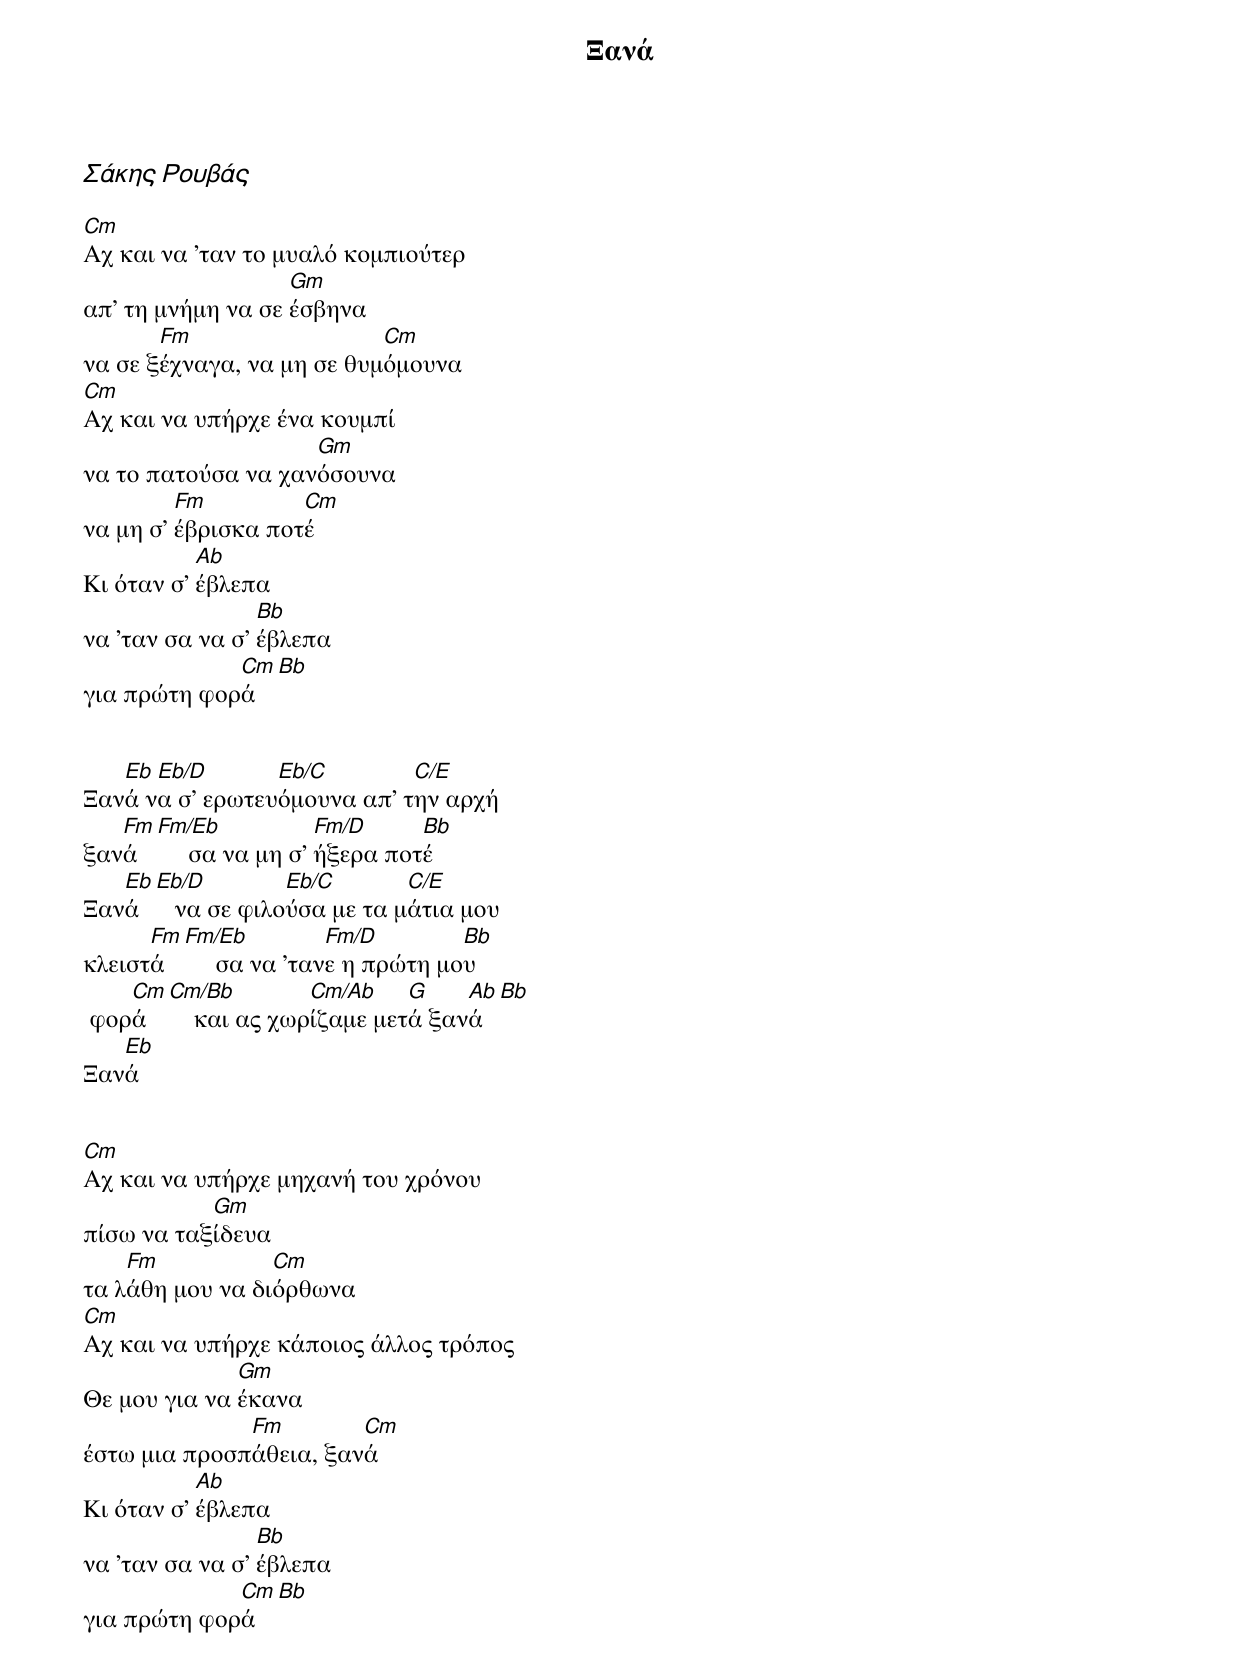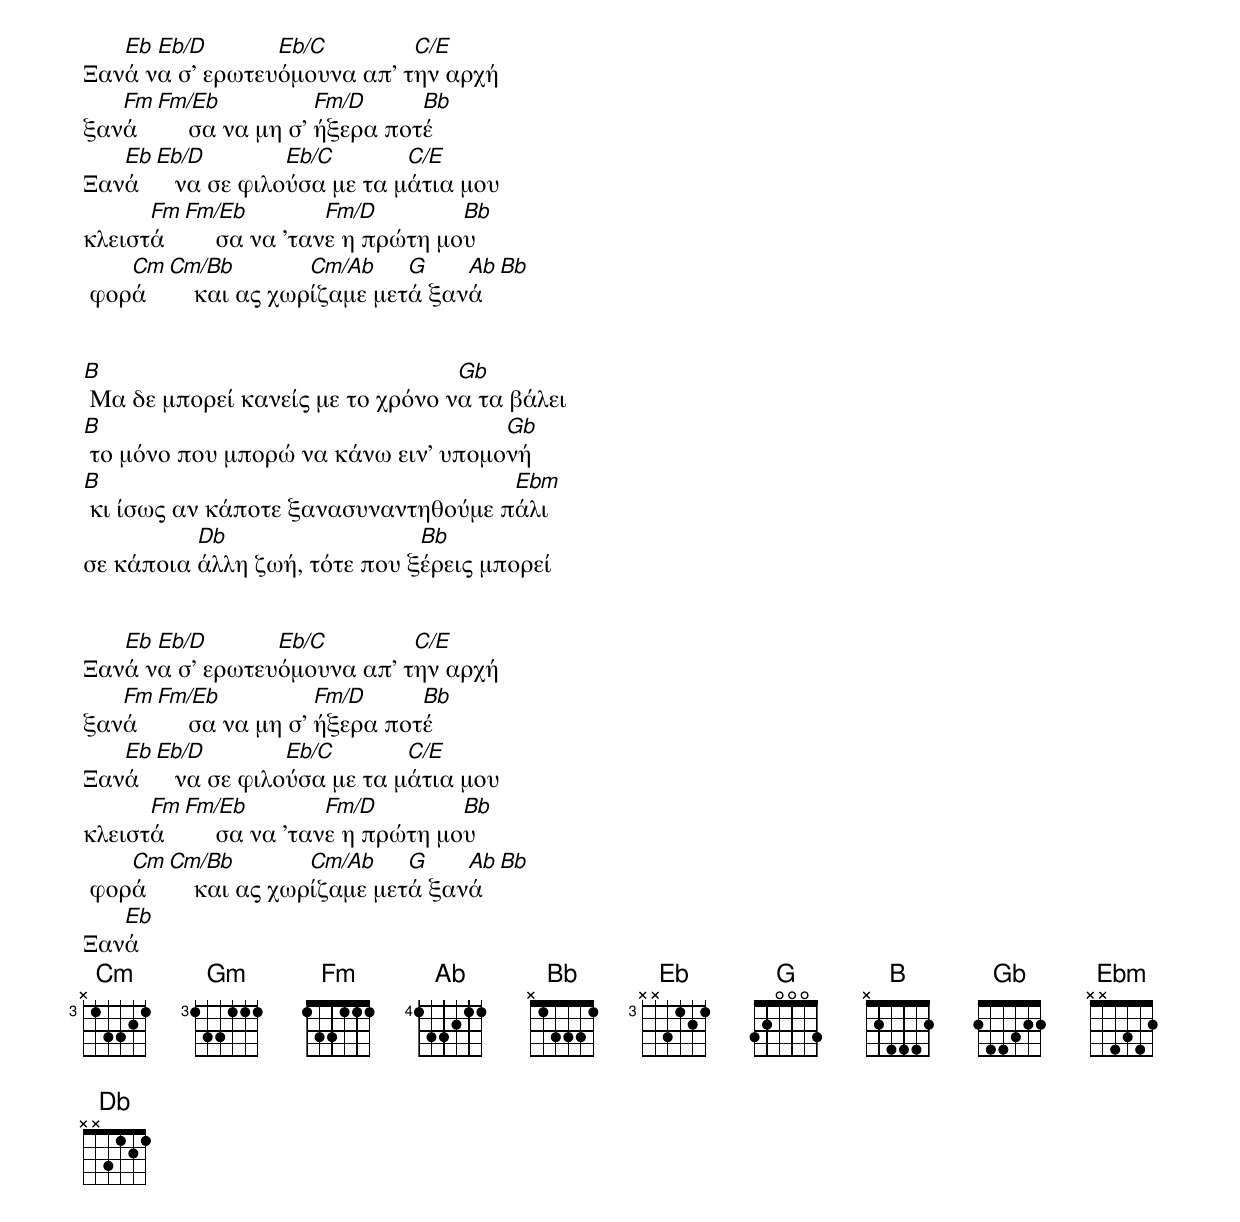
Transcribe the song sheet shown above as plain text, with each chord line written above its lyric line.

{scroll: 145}
{title: Ξανά}
{comment_italic: Σάκης Ρουβάς}

Cm
Αχ και να 'ταν το μυαλό κομπιούτερ
                   Gm
απ' τη μνήμη να σε έσβηνα
       Fm                  Cm
να σε ξέχναγα, να μη σε θυμόμουνα
Cm
Αχ και να υπήρχε ένα κουμπί
                    Gm
να το πατούσα να χανόσουνα
         Fm         Cm
να μη σ' έβρισκα ποτέ
           Ab
Κι όταν σ' έβλεπα
                 Bb
να 'ταν σα να σ' έβλεπα
             Cm Bb
για πρώτη φορά


   Eb Eb/D       Eb/C        C/E
Ξανά να σ' ερωτευόμουνα απ' την αρχή
   Fm Fm/Eb            Fm/D     Bb
ξανά       σα να μη σ' ήξερα ποτέ
   Eb Eb/D         Eb/C       C/E
Ξανά     να σε φιλούσα με τα μάτια μου
      Fm Fm/Eb          Fm/D        Bb
κλειστά       σα να 'τανε η πρώτη μου
    Cm Cm/Bb         Cm/Ab    G    Ab  Bb
 φορά      και ας χωρίζαμε μετά ξανά
   Eb
Ξανά


Cm
Αχ και να υπήρχε μηχανή του χρόνου
           Gm
πίσω να ταξίδευα
    Fm           Cm
τα λάθη μου να διόρθωνα
Cm
Αχ και να υπήρχε κάποιος άλλος τρόπος
              Gm
Θε μου για να έκανα
              Fm        Cm
έστω μια προσπάθεια, ξανά
           Ab
Κι όταν σ' έβλεπα
                 Bb
να 'ταν σα να σ' έβλεπα
             Cm Bb
για πρώτη φορά


   Eb Eb/D       Eb/C        C/E
Ξανά να σ' ερωτευόμουνα απ' την αρχή
   Fm Fm/Eb            Fm/D     Bb
ξανά       σα να μη σ' ήξερα ποτέ
   Eb Eb/D         Eb/C       C/E
Ξανά     να σε φιλούσα με τα μάτια μου
      Fm Fm/Eb          Fm/D        Bb
κλειστά       σα να 'τανε η πρώτη μου
    Cm Cm/Bb         Cm/Ab    G    Ab  Bb
 φορά      και ας χωρίζαμε μετά ξανά


B                                 Gb
 Μα δε μπορεί κανείς με το χρόνο να τα βάλει
B                                    Gb
 το μόνο που μπορώ να κάνω ειν' υπομονή
B                                    Ebm
 κι ίσως αν κάποτε ξανασυναντηθούμε πάλι
          Db                  Bb
σε κάποια άλλη ζωή, τότε που ξέρεις μπορεί


   Eb Eb/D       Eb/C        C/E
Ξανά να σ' ερωτευόμουνα απ' την αρχή
   Fm Fm/Eb            Fm/D     Bb
ξανά       σα να μη σ' ήξερα ποτέ
   Eb Eb/D         Eb/C       C/E
Ξανά     να σε φιλούσα με τα μάτια μου
      Fm Fm/Eb          Fm/D        Bb
κλειστά       σα να 'τανε η πρώτη μου
    Cm Cm/Bb         Cm/Ab    G    Ab  Bb
 φορά      και ας χωρίζαμε μετά ξανά
   Eb
Ξανά
